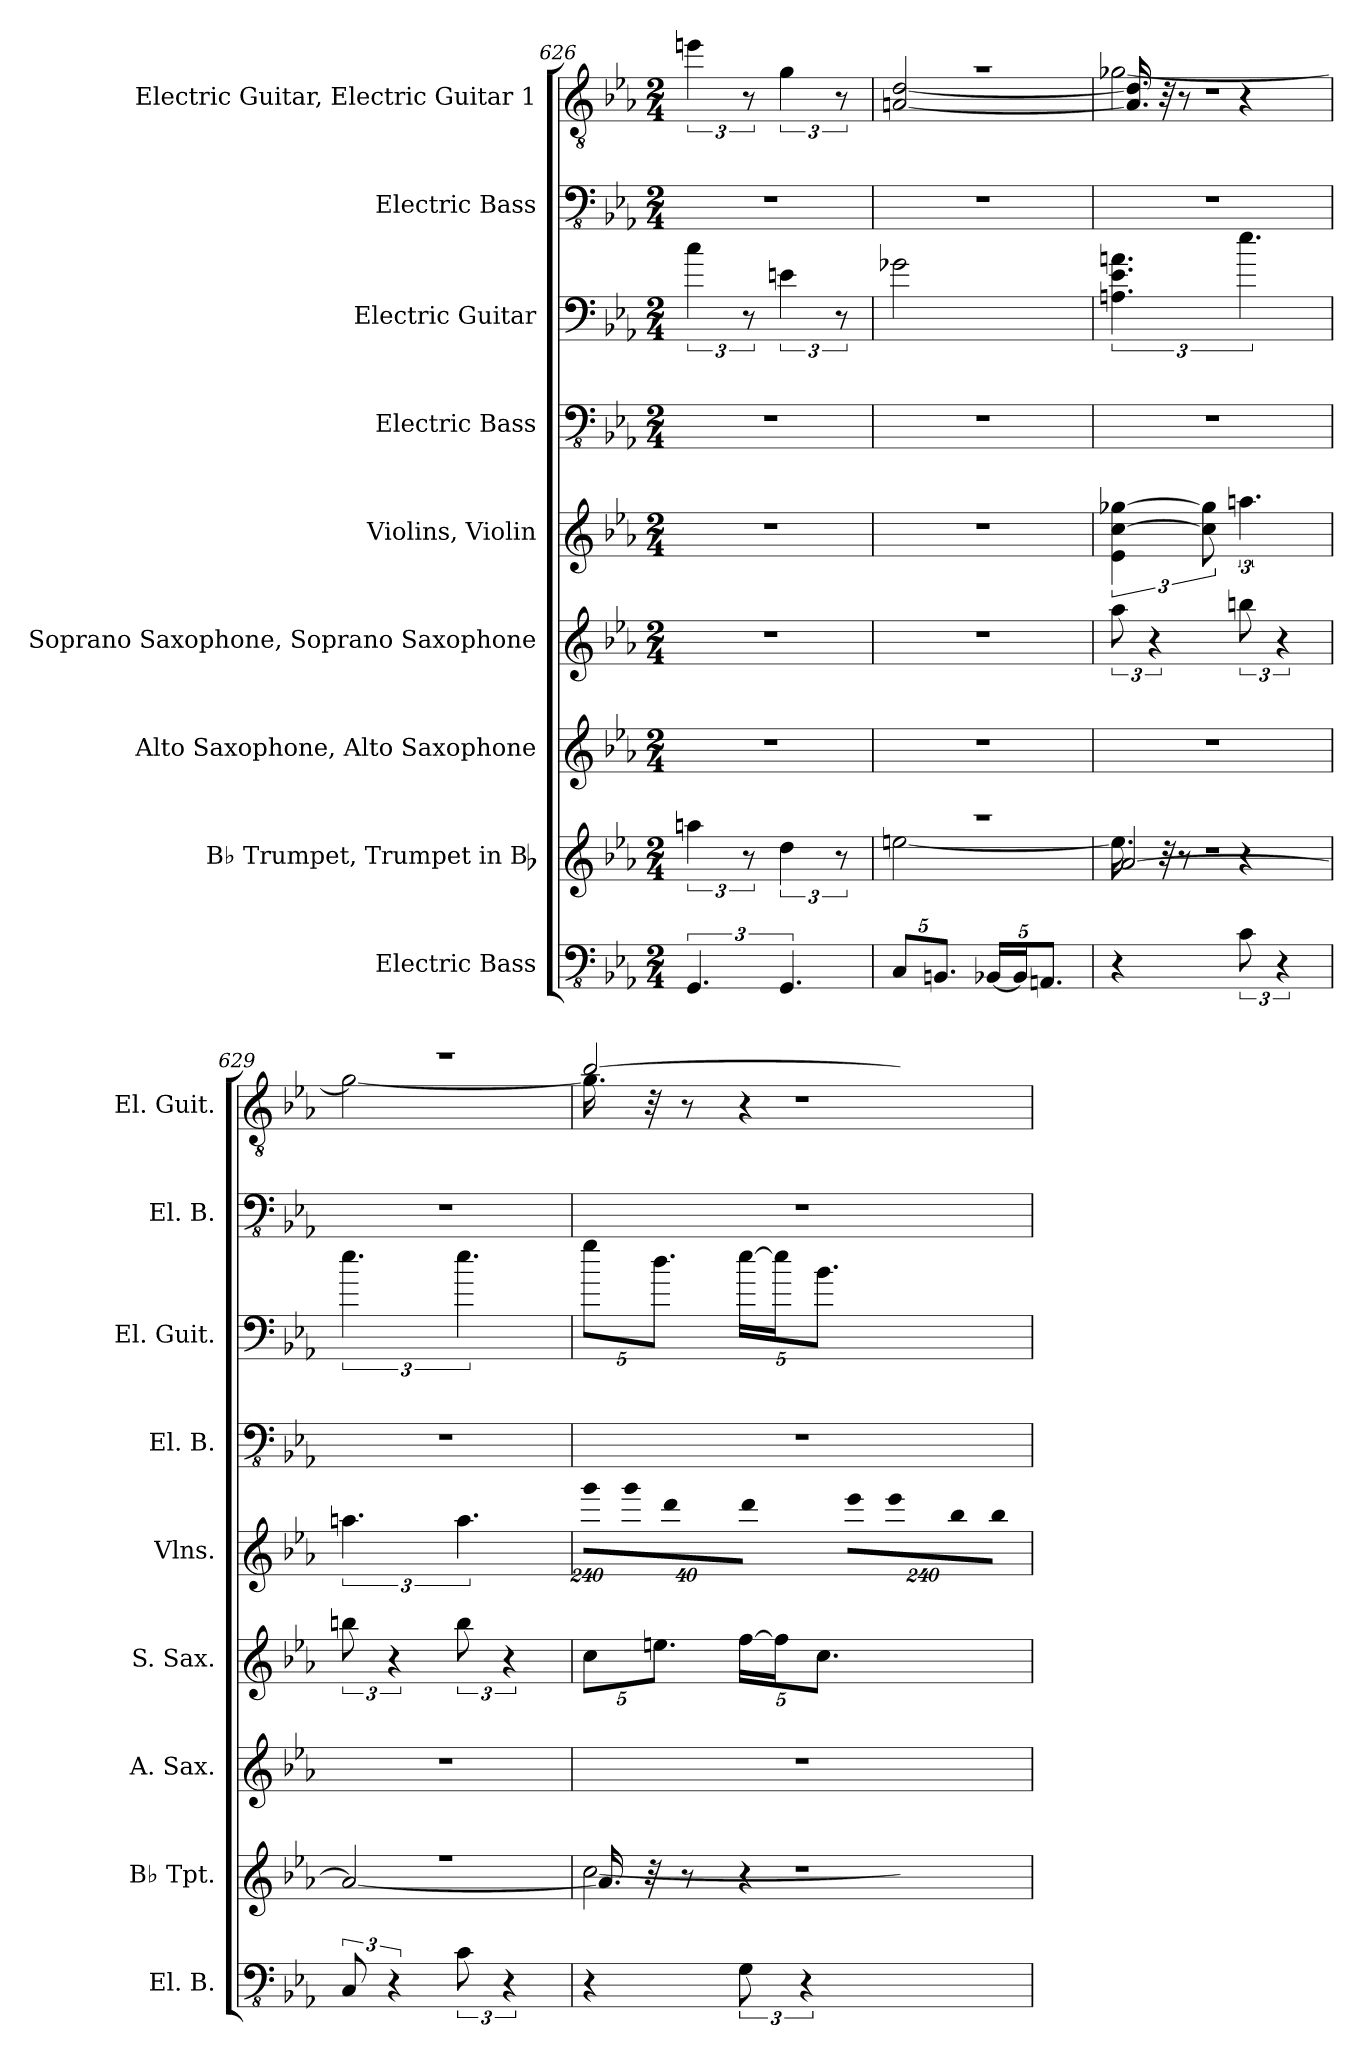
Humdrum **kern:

**kern	**kern	**kern	**kern	**kern	**kern	**kern	**kern	**kern
*part9	*part8	*part7	*part6	*part5	*part4	*part3	*part2	*part1
*staff9	*staff8	*staff7	*staff6	*staff5	*staff4	*staff3	*staff2	*staff1
*I"Electric Bass	*I"B♭ Trumpet, Trumpet in Bb	*I"Alto Saxophone, Alto Saxophone	*I"Soprano Saxophone, Soprano Saxophone	*I"Violins, Violin	*I"Electric Bass	*I"Electric Guitar	*I"Electric Bass	*I"Electric Guitar, Electric Guitar 1
*I'El. B.	*I'B♭ Tpt.	*I'A. Sax.	*I'S. Sax.	*I'Vlns.	*I'El. B.	*I'El. Guit.	*I'El. B.	*I'El. Guit.
*clefFv4	*clefG2	*clefG2	*clefG2	*clefG2	*clefFv4	*clefF4	*clefFv4	*clefGv2
*	*ITrd1c2	*ITrd5c9	*ITrd1c2	*	*	*	*	*
*k[b-e-a-]	*k[b-e-a-d-g-]	*k[b-e-a-d-g-c-]	*k[b-e-a-d-g-]	*k[b-e-a-]	*k[b-e-a-]	*k[b-e-a-]	*k[b-e-a-]	*k[b-e-a-]
*M2/4	*M2/4	*M2/4	*M2/4	*M2/4	*M2/4	*M2/4	*M2/4	*M2/4
=626	=626	=626	=626	=626	=626	=626	=626	=626
6.GGG/	6ggn\	2r	2r	2r	2r	6cc\	2r	6een\
.	12r	.	.	.	.	12r	.	12r
6.GGG/	6cc\	.	.	.	.	6en\	.	6g\
.	12r	.	.	.	.	12r	.	12r
=627	=627	=627	=627	=627	=627	=627	=627	=627
*Xbrackettup	*	*	*	*	*	*	*	*
*	*^	*	*	*	*	*	*	*^
10CC/L	2r	[2ddn\	2r	2r	2r	2r	2g-X\	2r	2r	[2An/ [2d/
10.BBBn/J	.	.	.	.	.	.	.	.	.	.
[20BBB-X/LL	.	.	.	.	.	.	.	.	.	.
20BBB-/J]	.	.	.	.	.	.	.	.	.	.
10.AAAn/J	.	.	.	.	.	.	.	.	.	.
=628	=628	=628	=628	=628	=628	=628	=628	=628	=628	=628
*	*	*^	*	*	*	*	*	*	*	*^
4r	2r	16.dd\]	[2g-/	2r	12gg-\	6e-\ [6cc\ [6gg-X\	2r	6.An\ 6.e-\ 6.an\	2r	2r	[2g-X\	16.A/] 16.d/]
.	.	.	.	.	6r	.	.	.	.	.	.	.
.	.	32r	.	.	.	.	.	.	.	.	.	32r
.	.	8r	.	.	.	.	.	.	.	.	.	8r
.	.	.	.	.	.	12cc\] 12gg-\]	.	.	.	.	.	.
*brackettup	*	*	*	*	*	*	*	*	*	*	*	*
12C\	.	4r	.	.	12aan\	6.aan\	.	6.ee-\	.	.	.	4r
6r	.	.	.	.	6r	.	.	.	.	.	.	.
*	*	*v	*v	*	*	*	*	*	*	*	*v	*v
=629	=629	=629	=629	=629	=629	=629	=629	=629	=629	=629
12CC/	2r	2g-/_	2r	12aan\	6.aan\	2r	6.ee-\	2r	2r	2g-\_
6r	.	.	.	6r	.	.	.	.	.	.
12C\	.	.	.	12aa\	6.aa\	.	6.ee-\	.	.	.
6r	.	.	.	6r	.	.	.	.	.	.
*	*	*	*	*	*	*	*	*	*v	*v
!!LO:PB:g=z
=630	=630	=630	=630	=630	=630	=630	=630	=630	=630
*	*	*^	*	*	*	*	*	*	*
*	*	*	*	*	*Xbrackettup	*Xbrackettup	*	*	*	*
!	!	!	!	!	!	!LO:N:vis=16	!	!	!	!
*	*	*	*	*	*	*	*	*Xbrackettup	*	*
*	*	*	*	*	*	*	*	*	*	*^
*	*	*	*	*	*	*	*	*	*	*	*^
4r	2r	[2b-\	16.g-/]	2r	10b-\L	1920%137ggg\LL	2r	10gg\L	2r	2r	16.g-\]	[2b-/
!	!	!	!	!	!	!LO:N:vis=32	!	!	!	!	!	!
.	.	.	.	.	.	640%23ggg\K	.	.	.	.	.	.
.	.	.	32r	.	.	.	.	.	.	.	32r	.
.	.	.	.	.	10.ddn\J	.	.	10.dd\J	.	.	.	.
!	!	!	!	!	!	!LO:N:vis=16	!	!	!	!	!	!
.	.	.	.	.	.	1920%137ddd\	.	.	.	.	.	.
.	.	.	8r	.	.	.	.	.	.	.	8r	.
!	!	!	!	!	!	!LO:N:vis=16	!	!	!	!	!	!
.	.	.	.	.	.	1920%137ddd\JJ	.	.	.	.	.	.
!	!	!	!	!	!	!LO:N:vis=16	!	!	!	!	!	!
12GG\	.	.	4r	.	[20ee-\LL	1920%137eee-\LL	.	[20ee-\LL	.	.	4r	.
.	.	.	.	.	20ee-\J]	.	.	20ee-\J]	.	.	.	.
!	!	!	!	!	!	!LO:N:vis=32	!	!	!	!	!	!
.	.	.	.	.	.	640%23eee-\K	.	.	.	.	.	.
6r	.	.	.	.	.	.	.	.	.	.	.	.
.	.	.	.	.	10.b-\J	.	.	10.b-\J	.	.	.	.
!	!	!	!	!	!	!LO:N:vis=16	!	!	!	!	!	!
.	.	.	.	.	.	1920%137bb-\	.	.	.	.	.	.
!	!	!	!	!	!	!LO:N:vis=16	!	!	!	!	!	!
.	.	.	.	.	.	1920%137bb-\JJ	.	.	.	.	.	.
*	*v	*v	*v	*	*	*	*	*	*	*v	*v	*v
=	=	=	=	=	=	=	=	=
*-	*-	*-	*-	*-	*-	*-	*-	*-
